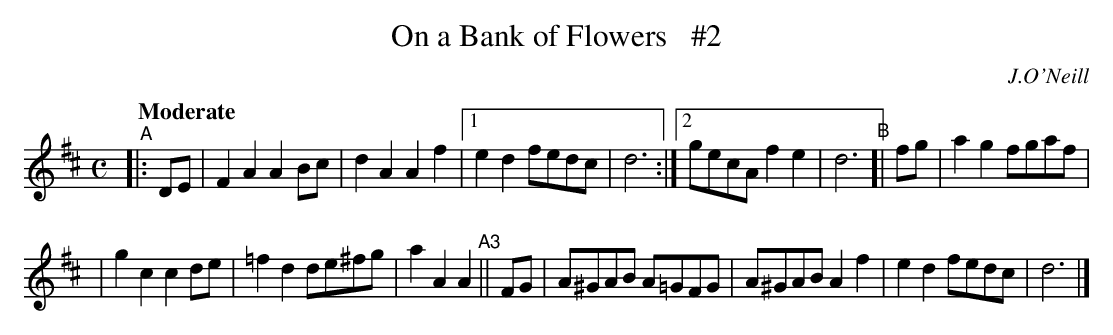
X:1
T: On a Bank of Flowers   #2
O: J.O'Neill
Q: "Moderate"
M: C
L: 1/8
K: D
"^A"|: DE | F2A2 A2Bc | d2A2 A2f2 |1 e2d2 fedc | d6 :|2 gecA f2e2 | d6 "^B"[| fg | a2g2 fgaf |
| g2c2 c2de | =f2d2 de^fg | a2A2 A2 "^A3"|| FG | A^GAB A=GFG | A^GAB A2f2 | e2d2 fedc | d6 |]
